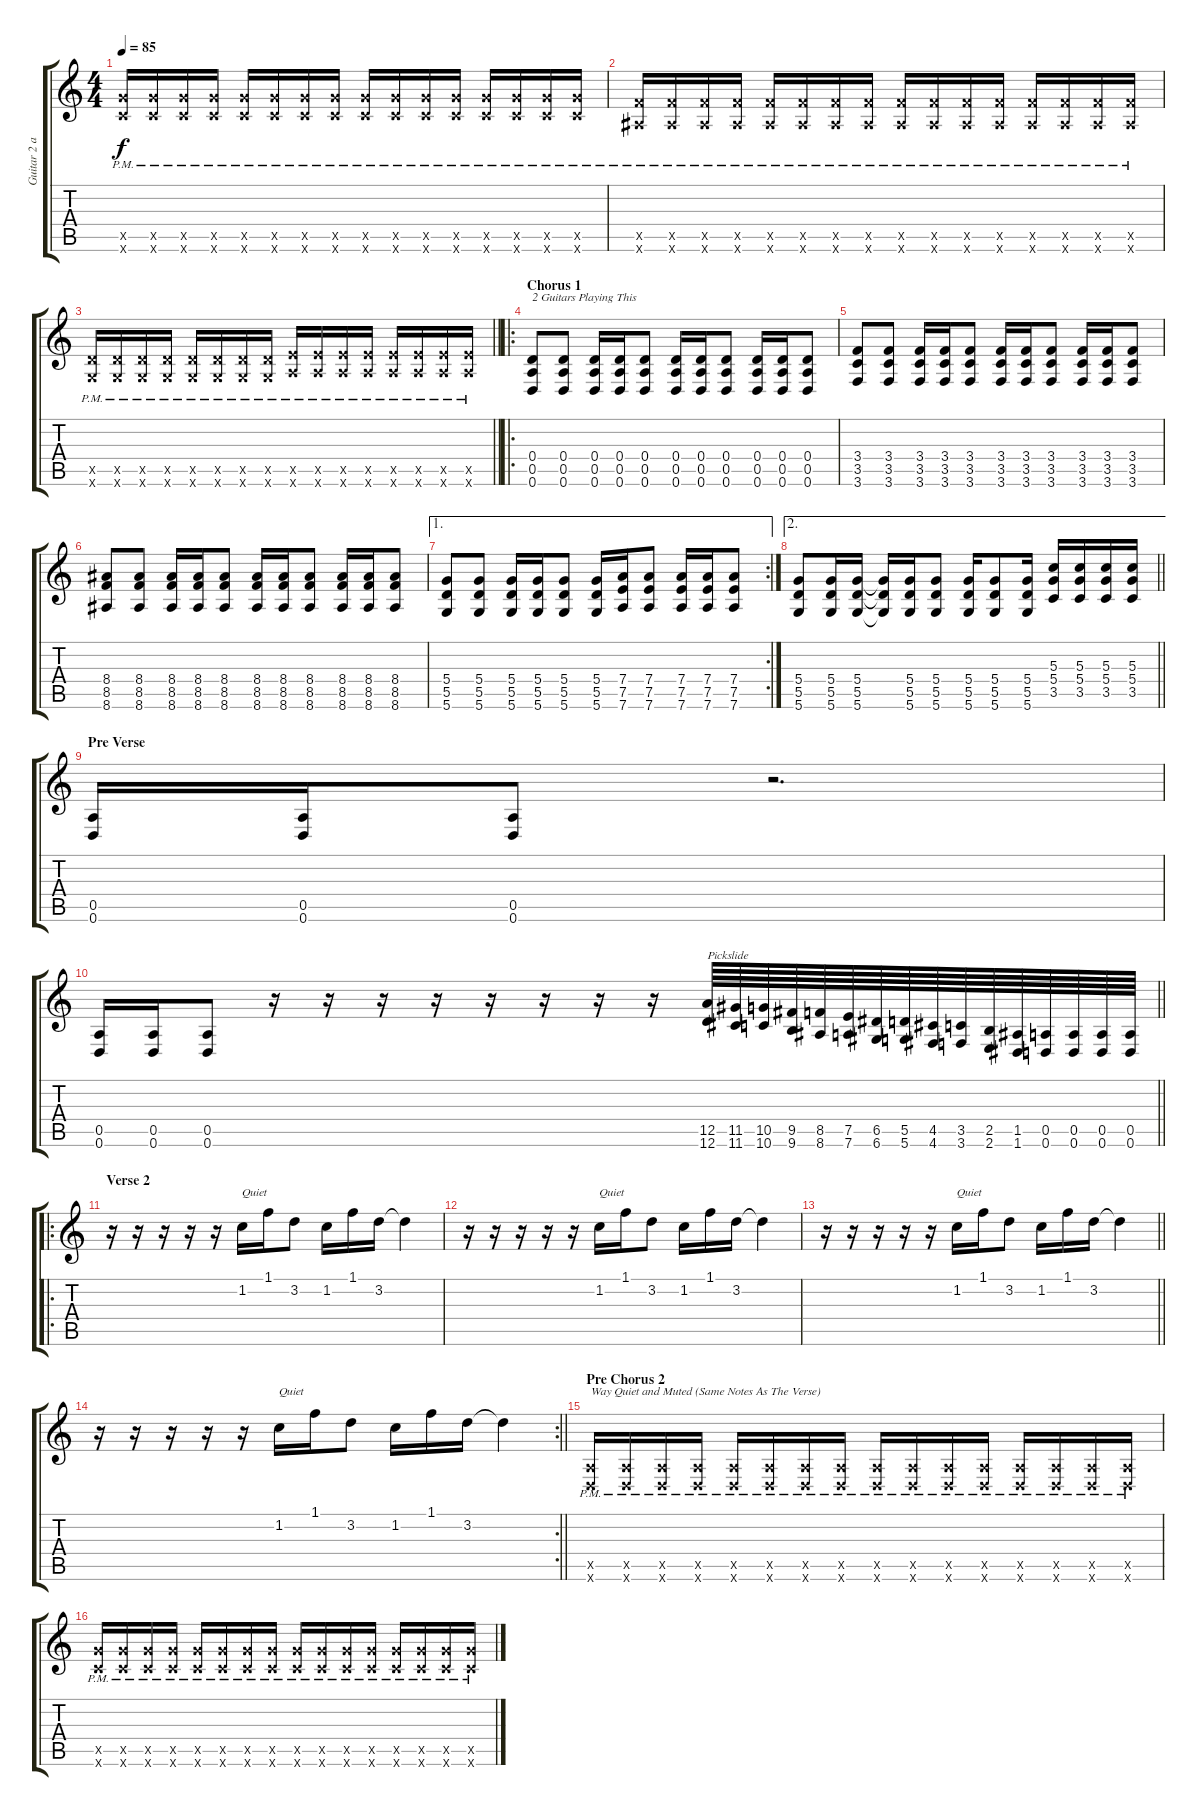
\track ("Guitar 2 and 3 Mix" "Guitar 2 a") {instrument distortionguitar}
\staff {score tabs}
\tuning (E4 B3 G3 D3 A2 D2) {hide}
\ts (4 4)
\tempo 85
\clef g2
\ks c
(10.5{x} 10.6{pm x}).16{dy f} (10.5{x} 10.6{pm x}).16 (10.5{x} 10.6{pm x}).16 (10.5{x} 10.6{pm x}).16 (10.5{x} 10.6{pm x}).16 (10.5{x} 10.6{pm x}).16 (10.5{x} 10.6{pm x}).16 (10.5{x} 10.6{pm x}).16 (10.5{x} 10.6{pm x}).16 (10.5{x} 10.6{pm x}).16 (10.5{x} 10.6{pm x}).16 (10.5{x} 10.6{pm x}).16 (10.5{x} 10.6{pm x}).16 (10.5{x} 10.6{pm x}).16 (10.5{x} 10.6{pm x}).16 (10.5{x} 10.6{pm x}).16 |
(8.5{pm x} 8.6{x}).16 (8.5{pm x} 8.6{x}).16 (8.5{pm x} 8.6{x}).16 (8.5{pm x} 8.6{x}).16 (8.5{pm x} 8.6{x}).16 (8.5{pm x} 8.6{x}).16 (8.5{pm x} 8.6{x}).16 (8.5{pm x} 8.6{x}).16 (8.5{pm x} 8.6{x}).16 (8.5{pm x} 8.6{x}).16 (8.5{pm x} 8.6{x}).16 (8.5{pm x} 8.6{x}).16 (8.5{pm x} 8.6{x}).16 (8.5{pm x} 8.6{x}).16 (8.5{pm x} 8.6{x}).16 (8.5{pm x} 8.6{x}).16 |
\barLineRight lightlight
(5.5{x} 5.6{pm x}).16 (5.5{x} 5.6{pm x}).16 (5.5{x} 5.6{pm x}).16 (5.5{x} 5.6{pm x}).16 (5.5{x} 5.6{pm x}).16 (5.5{x} 5.6{pm x}).16 (5.5{x} 5.6{pm x}).16 (5.5{x} 5.6{pm x}).16 (7.5{x} 7.6{pm x}).16 (7.5{x} 7.6{pm x}).16 (7.5{x} 7.6{pm x}).16 (7.5{x} 7.6{pm x}).16 (7.5{x} 7.6{pm x}).16 (7.5{x} 7.6{pm x}).16 (7.5{x} 7.6{pm x}).16 (7.5{x} 7.6{pm x}).16 |
\ro
\section ("" "Chorus 1")
(0.4 0.5 0.6).8{txt "2 Guitars Playing This"} (0.4 0.5 0.6).8 (0.4 0.5 0.6).16 (0.4 0.5 0.6).16 (0.4 0.5 0.6).8 (0.4 0.5 0.6).16 (0.4 0.5 0.6).16 (0.4 0.5 0.6).8 (0.4 0.5 0.6).16 (0.4 0.5 0.6).16 (0.4 0.5 0.6).8 |
(3.4 3.5 3.6).8 (3.4 3.5 3.6).8 (3.4 3.5 3.6).16 (3.4 3.5 3.6).16 (3.4 3.5 3.6).8 (3.4 3.5 3.6).16 (3.4 3.5 3.6).16 (3.4 3.5 3.6).8 (3.4 3.5 3.6).16 (3.4 3.5 3.6).16 (3.4 3.5 3.6).8 |
(8.4 8.5 8.6).8 (8.4 8.5 8.6).8 (8.4 8.5 8.6).16 (8.4 8.5 8.6).16 (8.4 8.5 8.6).8 (8.4 8.5 8.6).16 (8.4 8.5 8.6).16 (8.4 8.5 8.6).8 (8.4 8.5 8.6).16 (8.4 8.5 8.6).16 (8.4 8.5 8.6).8 |
\ae 1
\rc 2
(5.4 5.5 5.6).8 (5.4 5.5 5.6).8 (5.4 5.5 5.6).16 (5.4 5.5 5.6).16 (5.4 5.5 5.6).8 (5.4 5.5 5.6).16 (7.4 7.5 7.6).16 (7.4 7.5 7.6).8 (7.4 7.5 7.6).16 (7.4 7.5 7.6).16 (7.4 7.5 7.6).8 |
\ae 2
\barLineRight lightlight
(5.4 5.5 5.6).8 (5.4 5.5 5.6).16 (5.4 5.5 5.6).16 (5.4{t} 5.5{t} 5.6{t}).16 (5.4 5.5 5.6).16 (5.4 5.5 5.6).8 (5.4 5.5 5.6).16 (5.4 5.5 5.6).8 (5.4 5.5 5.6).16 (5.3 5.4 3.5).16 (5.3 5.4 3.5).16 (5.3 5.4 3.5).16 (5.3 5.4 3.5).16 |
\section ("" "Pre Verse")
(0.5 0.6).16 (0.5 0.6).16 (0.5 0.6).8 r.2{d} |
\barLineRight lightlight
(0.5 0.6).16 (0.5 0.6).16 (0.5 0.6).8 r.16 r.16 r.16 r.16 r.16 r.16 r.16 r.16 (12.5 12.6).64{txt "Pickslide" instrument guitarfretnoise} (11.5 11.6).64 (10.5 10.6).64 (9.5 9.6).64 (8.5 8.6).64 (7.5 7.6).64 (6.5 6.6).64 (5.5 5.6).64 (4.5 4.6).64 (3.5 3.6).64 (2.5 2.6).64 (1.5 1.6).64 (0.5 0.6).64 (0.5 0.6).64 (0.5 0.6).64 (0.5 0.6).64 |
\ro
\section ("" "Verse 2")
r.16 r.16 r.16 r.16 r.16 1.2.16{txt "Quiet" volume 10 instrument distortionguitar} 1.1.16 3.2.8 1.2.16 1.1.16 3.2.16 3.2{t}.4 |
r.16 r.16 r.16 r.16 r.16 1.2.16{txt "Quiet" volume 10 instrument distortionguitar} 1.1.16 3.2.8 1.2.16 1.1.16 3.2.16 3.2{t}.4 |
\barLineRight lightlight
r.16 r.16 r.16 r.16 r.16 1.2.16{txt "Quiet" volume 10 instrument distortionguitar} 1.1.16 3.2.8 1.2.16 1.1.16 3.2.16 3.2{t}.4 |
\rc 2
\barLineRight lightlight
r.16 r.16 r.16 r.16 r.16 1.2.16{txt "Quiet" volume 10 instrument distortionguitar} 1.1.16 3.2.8 1.2.16 1.1.16 3.2.16 3.2{t}.4 |
\section ("" "Pre Chorus 2")
(0.5{x} 0.6{pm x}).16{txt "Way Quiet and Muted (Same Notes As The Verse)" volume 10 instrument distortionguitar} (0.5{x} 0.6{pm x}).16 (0.5{x} 0.6{pm x}).16 (0.5{x} 0.6{pm x}).16 (0.5{x} 0.6{pm x}).16 (0.5{x} 0.6{pm x}).16 (0.5{x} 0.6{pm x}).16 (0.5{x} 0.6{pm x}).16 (0.5{x} 0.6{pm x}).16 (0.5{x} 0.6{pm x}).16 (0.5{x} 0.6{pm x}).16 (0.5{x} 0.6{pm x}).16 (0.5{x} 0.6{pm x}).16 (0.5{x} 0.6{pm x}).16 (0.5{x} 0.6{pm x}).16 (0.5{x} 0.6{pm x}).16 |
(10.5{x} 10.6{pm x}).16 (10.5{x} 10.6{pm x}).16 (10.5{x} 10.6{pm x}).16 (10.5{x} 10.6{pm x}).16 (10.5{x} 10.6{pm x}).16 (10.5{x} 10.6{pm x}).16 (10.5{x} 10.6{pm x}).16 (10.5{x} 10.6{pm x}).16 (10.5{x} 10.6{pm x}).16 (10.5{x} 10.6{pm x}).16 (10.5{x} 10.6{pm x}).16 (10.5{x} 10.6{pm x}).16 (10.5{x} 10.6{pm x}).16 (10.5{x} 10.6{pm x}).16 (10.5{x} 10.6{pm x}).16 (10.5{x} 10.6{pm x}).16
